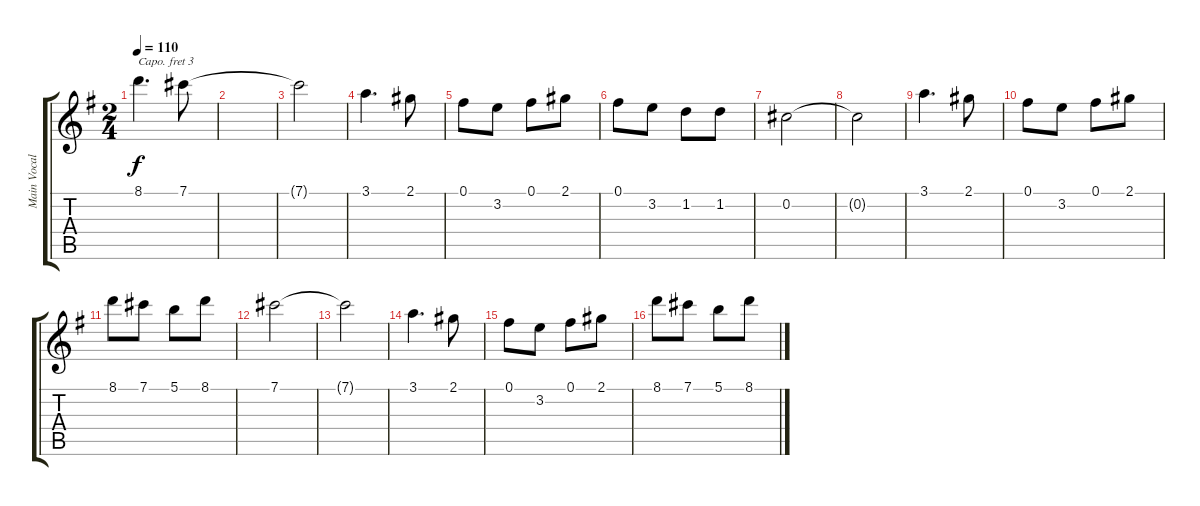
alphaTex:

\track ("Main Vocals" "Main Vocal") {instrument overdrivenguitar}
\staff {score tabs}
\capo 3
\tuning (Eb4 Bb3 Gb3 Db3 Ab2 Eb2) {hide}
\ts (2 4)
\tempo 110
\clef g2
\ks g
8.1.4{d dy f} 7.1.8 |
|
7.1{t}.2 |
3.1.4{d} 2.1.8 |
0.1.8 3.2.8 0.1.8 2.1.8 |
0.1.8 3.2.8 1.2.8 1.2.8 |
0.2.2 |
0.2{t}.2 |
3.1.4{d} 2.1.8 |
0.1.8 3.2.8 0.1.8 2.1.8 |
8.1.8 7.1.8 5.1.8 8.1.8 |
7.1.2 |
7.1{t}.2 |
3.1.4{d} 2.1.8 |
0.1.8 3.2.8 0.1.8 2.1.8 |
8.1.8 7.1.8 5.1.8 8.1.8
